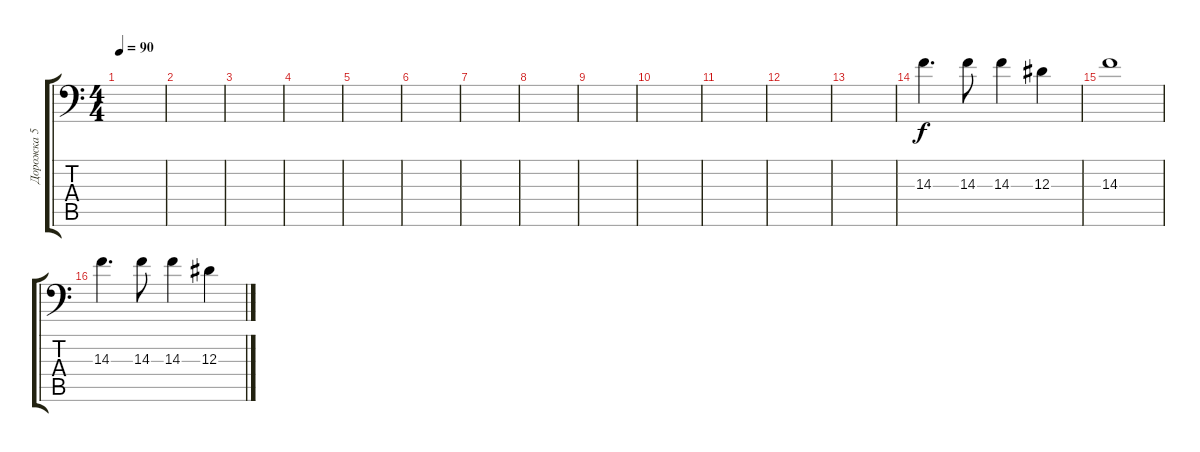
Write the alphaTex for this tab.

\track ("Дорожка 5" "Дорожка 5") {instrument choiraahs}
\staff {score tabs}
\tuning (C4 G3 Eb3 Bb2 F2 Bb1) {hide}
\ts (4 4)
\tempo 90
\clef f4
\ks c
|
|
|
|
|
|
|
|
|
|
|
|
|
14.3.4{d} 14.3.8 14.3.4 12.3.4 |
14.3.1 |
14.3.4{d} 14.3.8 14.3.4 12.3.4
